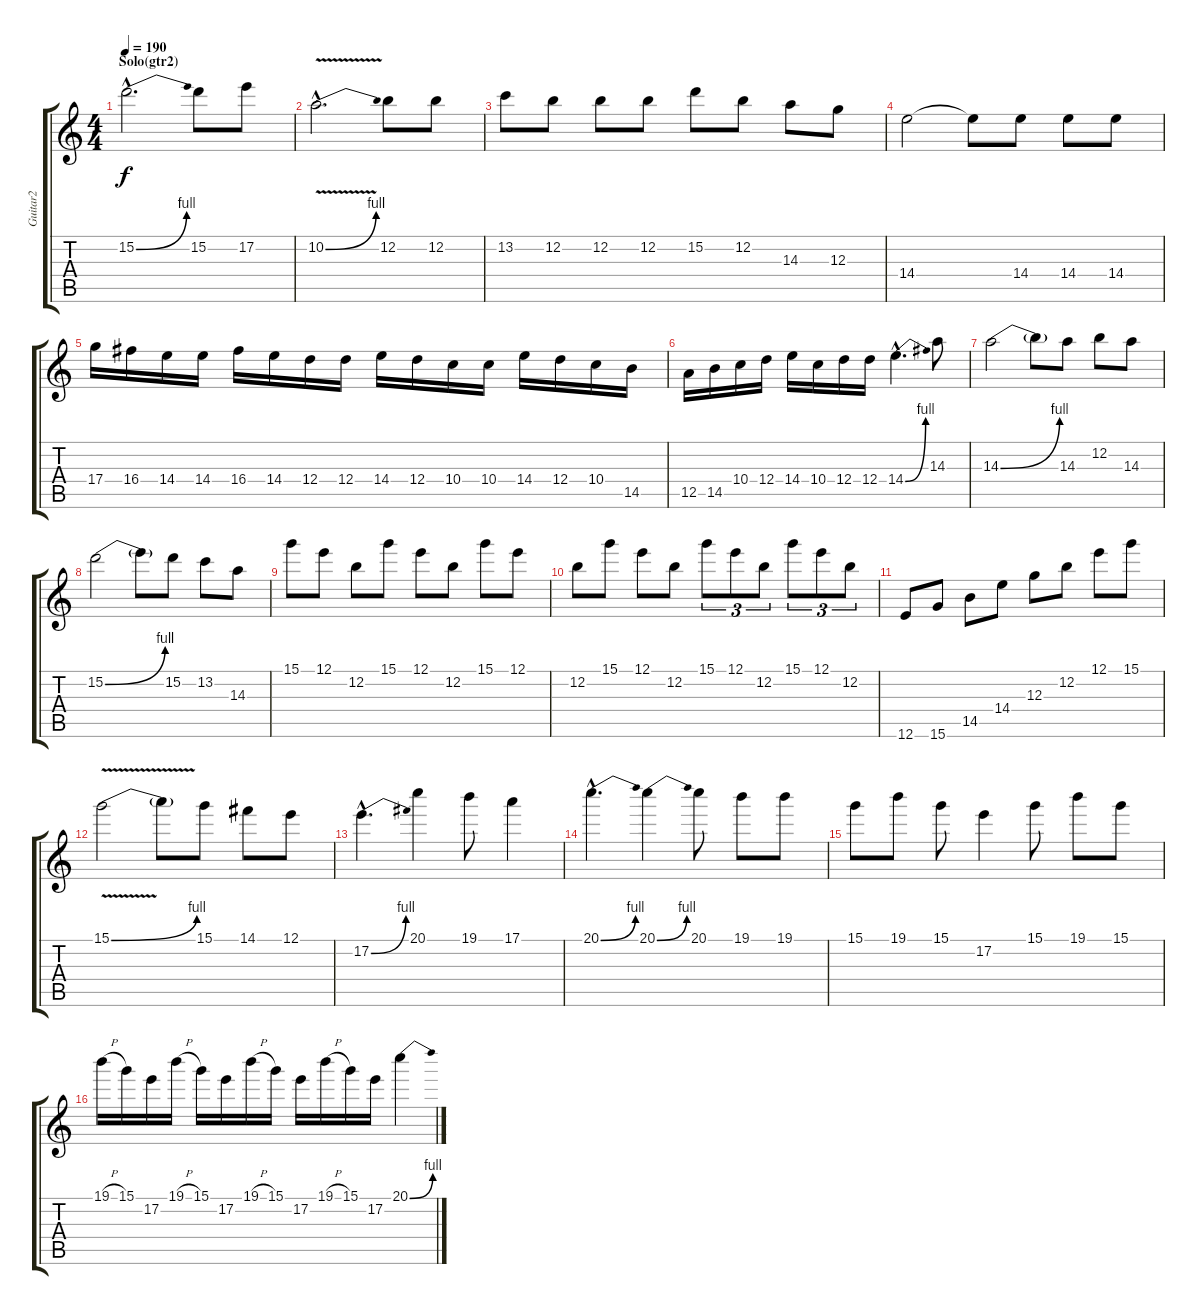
\track ("Guitar2" "Guitar2") {instrument distortionguitar}
\staff {score tabs}
\tuning (E4 B3 G3 D3 A2 E2) {hide}
\ts (4 4)
\section ("" "Solo(gtr2)")
\tempo 190
\clef g2
\ks c
15.2{be (bend 0 0 60 4) hac}.2{d dy f} 15.2.8 17.2.8 |
10.2{be (bend 0 0 60 4) v hac}.2{d} 12.2.8 12.2.8 |
13.2.8 12.2.8 12.2.8 12.2.8 15.2.8 12.2.8 14.3.8 12.3.8 |
14.4.2 14.4{t}.8 14.4.8 14.4.8 14.4.8 |
17.4.16 16.4.16 14.4.16 14.4.16 16.4.16 14.4.16 12.4.16 12.4.16 14.4.16 12.4.16 10.4.16 10.4.16 14.4.16 12.4.16 10.4.16 14.5.16 |
12.5.16 14.5.16 10.4.16 12.4.16 14.4.16 10.4.16 12.4.16 12.4.16 14.4{be (bend 0 0 60 4) hac}.4{d} 14.3.8 |
14.3{be (bend 0 0 60 4)}.2 14.3{t}.8 14.3.8 12.2.8 14.3.8 |
15.2{be (bend 0 0 60 4)}.2 15.2{t}.8 15.2.8 13.2.8 14.3.8 |
15.1.8 12.1.8 12.2.8 15.1.8 12.1.8 12.2.8 15.1.8 12.1.8 |
12.2.8 15.1.8 12.1.8 12.2.8 15.1.8{tu (3 2)} 12.1.8{tu (3 2)} 12.2.8{tu (3 2)} 15.1.8{tu (3 2)} 12.1.8{tu (3 2)} 12.2.8{tu (3 2)} |
12.6.8 15.6.8 14.5.8 14.4.8 12.3.8 12.2.8 12.1.8 15.1.8 |
15.1{be (bend 0 0 60 4) v}.2 15.1{t}.8 15.1.8 14.1.8 12.1.8 |
17.2{be (bend 0 0 60 4) hac}.4{d} 20.1.4 19.1.8 17.1.4 |
20.1{be (bend 0 0 60 4) hac}.4{d} 20.1{be (bend 0 0 60 4)}.4 20.1.8 19.1.8 19.1.8 |
15.1.8 19.1.8 15.1.8 17.2.4 15.1.8 19.1.8 15.1.8 |
19.1{h}.16 15.1.16 17.2.16 19.1{h}.16 15.1.16 17.2.16 19.1{h}.16 15.1.16 17.2.16 19.1{h}.16 15.1.16 17.2.16 20.1{be (bend 0 0 60 4)}.4
